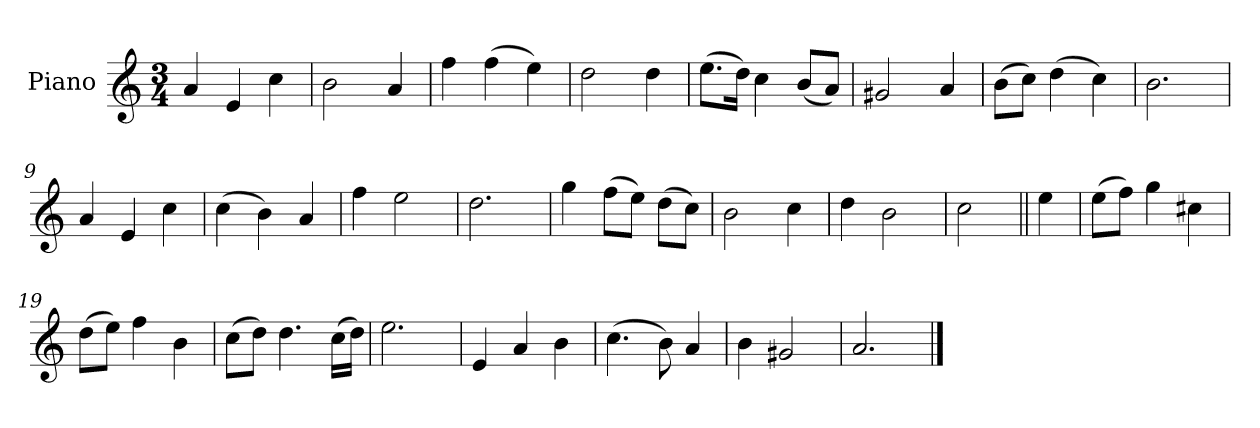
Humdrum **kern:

**kern
*part1
*staff1
*I"Piano
*I'Pno.
*clefG2
*k[]
*M3/4
=1
4a/
4e/
4cc\
=2
2b\
4a/
=3
4ff\
(4ff\
4ee\)
=4
2dd\
4dd\
=5
(8.ee\L
16dd\Jk)
4cc\
(8b/L
8a/J)
=6
2g#X/
4a/
=7
(8b\L
8cc\J)
(4dd\
4cc\)
=8
2.b\
=9
4a/
4e/
4cc\
!!LO:LB:g=z
=10
(4cc\
4b\)
4a/
=11
4ff\
2ee\
=12
2.dd\
=13
4gg\
(8ff\L
8ee\J)
(8dd\L
8cc\J)
=14
2b\
4cc\
=15
4dd\
2b\
=16
2cc\
=17||
4ee\
=18
(8ee\L
8ff\J)
4gg\
4cc#X\
=19
(8dd\L
8ee\J)
4ff\
4b\
!!LO:LB:g=z
=20
(8cc\L
8dd\J)
4.dd\
(16cc\LL
16dd\JJ)
=21
2.ee\
=22
4e/
4a/
4b\
=23
(4.cc\
8b\)
4a/
=24
4b\
2g#X/
=25
2.a/
==
*-
